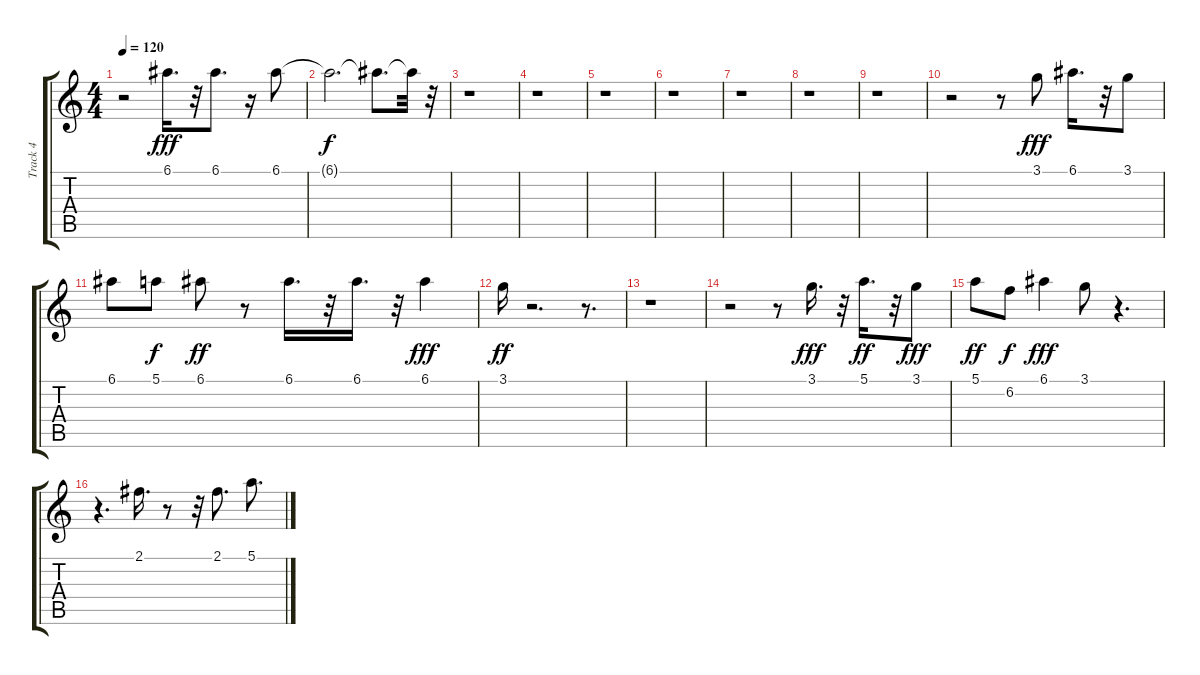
\track ("Track 4" "Track 4") {instrument acousticguitarsteel}
\staff {score tabs}
\tuning (E4 B3 G3 D3 A2 E2) {hide}
\ts (4 4)
\tempo 120
\clef g2
\ks c
r.2{dy f} 6.1.16{d dy fff} r.32 6.1.8{d} r.16 6.1.8 |
6.1{t}.2{d dy f} 6.1{t}.8{d} 6.1{t}.32 r.32 |
r.1 |
r.1 |
r.1 |
r.1 |
r.1 |
r.1 |
r.1 |
r.2 r.8 3.1.8{dy fff} 6.1.16{d} r.32 3.1.8 |
6.1.8 5.1.8{dy f} 6.1.8{dy ff} r.8 6.1.16{d} r.32 6.1.16{d} r.32 6.1.4{dy fff} |
3.1.16{dy ff} r.2{d} r.8{d} |
r.1 |
r.2 r.8 3.1.16{d dy fff} r.32 5.1.16{d dy ff} r.32 3.1.8{dy fff} |
5.1.8{dy ff} 6.2.8{dy f} 6.1.4{dy fff} 3.1.8 r.4{d} |
r.4{d} 2.1.16{d} r.8 r.32 2.1.8{d} 5.1.8{d}
